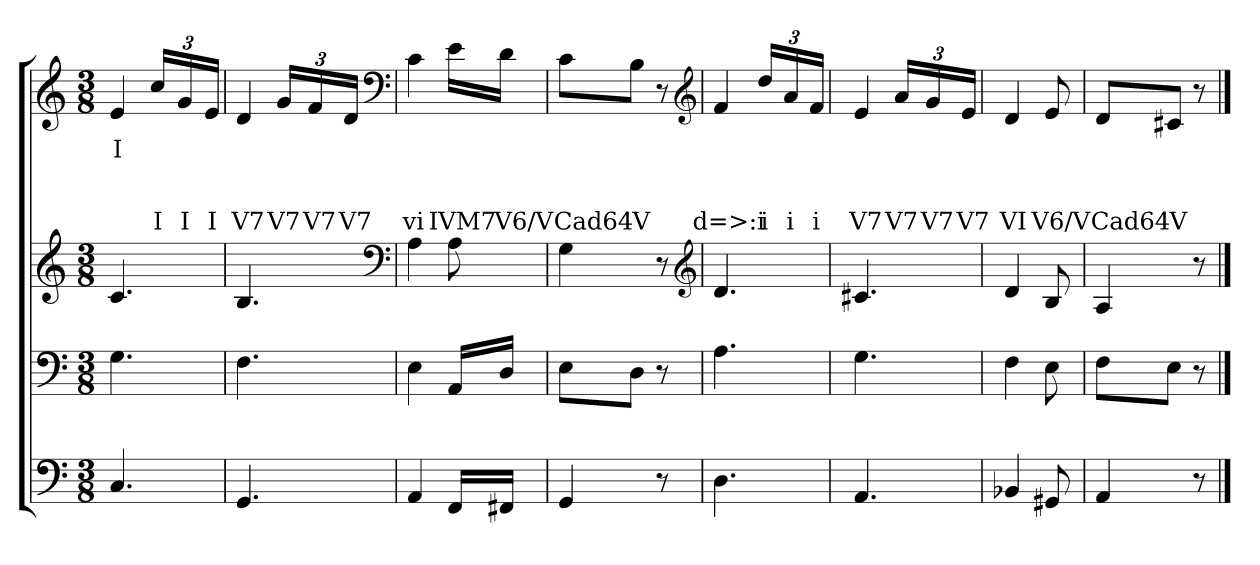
**kern	**kern	**kern	**kern	**text	**text	**text	**text
*part4	*part3	*part2	*part1	*part1	*part1	*part1	*part1
*staff4	*staff3	*staff2	*staff1	*staff1	*staff1	*staff1	*staff1
*clefF4	*clefF4	*clefG2	*clefG2	*	*	*	*
*k[]	*k[]	*k[]	*k[]	*	*	*	*
*C:	*C:	*C:	*C:	*	*	*	*
*M3/8	*M3/8	*M3/8	*M3/8	*	*	*	*
=	=	=	=	=	=	=	=
4.C	4.G	4.c	4e	I	.	.	.
.	.	.	24cc/LL	.	.	.	I
.	.	.	24g/	.	.	.	I
.	.	.	24e/JJ	.	.	.	I
=2	=2	=2	=2	=2	=2	=2	=2
4.GG	4.F	4.B	4d	.	.	.	V7
.	.	.	24g/LL	.	.	.	V7
.	.	.	24f/	.	.	.	V7
.	.	.	24d/JJ	.	.	.	V7
*	*	*clefF4	*clefF4	*	*	*	*
=3	=3	=3	=3	=3	=3	=3	=3
4AA	4E	4A	4c	.	.	.	vi
16FF/LL	16AA/LL	8A	16e\LL	.	.	.	IVM7
16FF#X/JJ	16D/JJ	.	16d\JJ	.	.	.	V6/V
=4	=4	=4	=4	=4	=4	=4	=4
4GG	8E\L	4G	8c\L	.	.	.	Cad64
.	8D\J	.	8B\J	.	.	.	V
8r	8r	8r	8r	.	.	.	.
*	*	*clefG2	*clefG2	*	*	*	*
=5	=5	=5	=5	=5	=5	=5	=5
4.D	4.A	4.d	4f	.	.	.	d=>:i
.	.	.	24dd/LL	.	.	.	i
.	.	.	24a/	.	.	.	i
.	.	.	24f/JJ	.	.	.	i
=6	=6	=6	=6	=6	=6	=6	=6
4.AA	4.G	4.c#X	4e	.	.	.	V7
.	.	.	24a/LL	.	.	.	V7
.	.	.	24g/	.	.	.	V7
.	.	.	24e/JJ	.	.	.	V7
=7	=7	=7	=7	=7	=7	=7	=7
4BB-X	4F	4d	4d	.	.	.	VI
8GG#X	8E	8B	8e	.	.	.	V6/V
=8	=8	=8	=8	=8	=8	=8	=8
4AA	8F\L	4A	8d/L	.	.	.	Cad64
.	8E\J	.	8c#X/J	.	.	.	V
8r	8r	8r	8r	.	.	.	.
==	==	==	==	==	==	==	==
*-	*-	*-	*-	*-	*-	*-	*-
